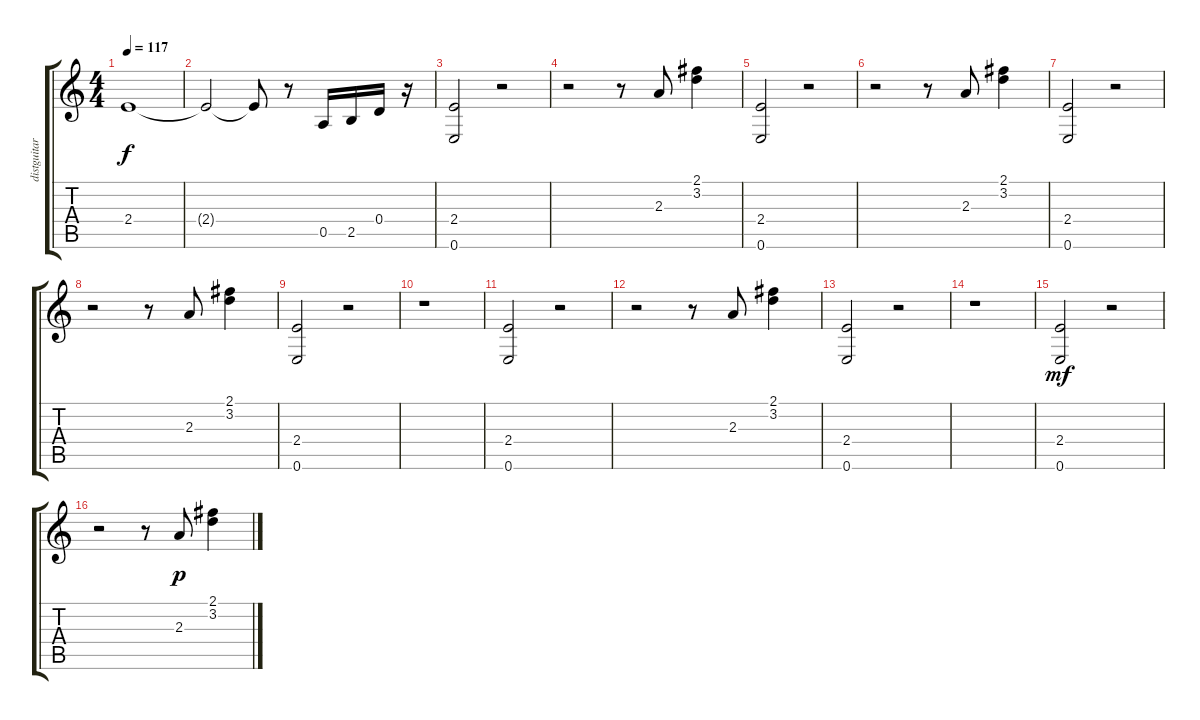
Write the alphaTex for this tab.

\track ("distguitar2" "distguitar") {instrument distortionguitar}
\staff {score tabs}
\tuning (E4 B3 G3 D3 A2 E2) {hide}
\ts (4 4)
\tempo 117
\clef g2
\ks c
2.4{t}.1{dy f} |
2.4{t}.2 2.4{t}.8 r.8 0.5.16 2.5.16 0.4.16 r.16 |
(2.4 0.6).2 r.2 |
r.2 r.8 2.3.8 (2.1 3.2).4 |
(2.4 0.6).2 r.2 |
r.2 r.8 2.3.8 (2.1 3.2).4 |
(2.4 0.6).2 r.2 |
r.2 r.8 2.3.8 (2.1 3.2).4 |
(2.4 0.6).2 r.2 |
r.1 |
(2.4 0.6).2 r.2 |
r.2 r.8 2.3.8 (2.1 3.2).4 |
(2.4 0.6).2 r.2 |
r.1 |
(2.4 0.6).2{dy mf} r.2 |
r.2 r.8 2.3.8{dy p} (2.1 3.2).4
